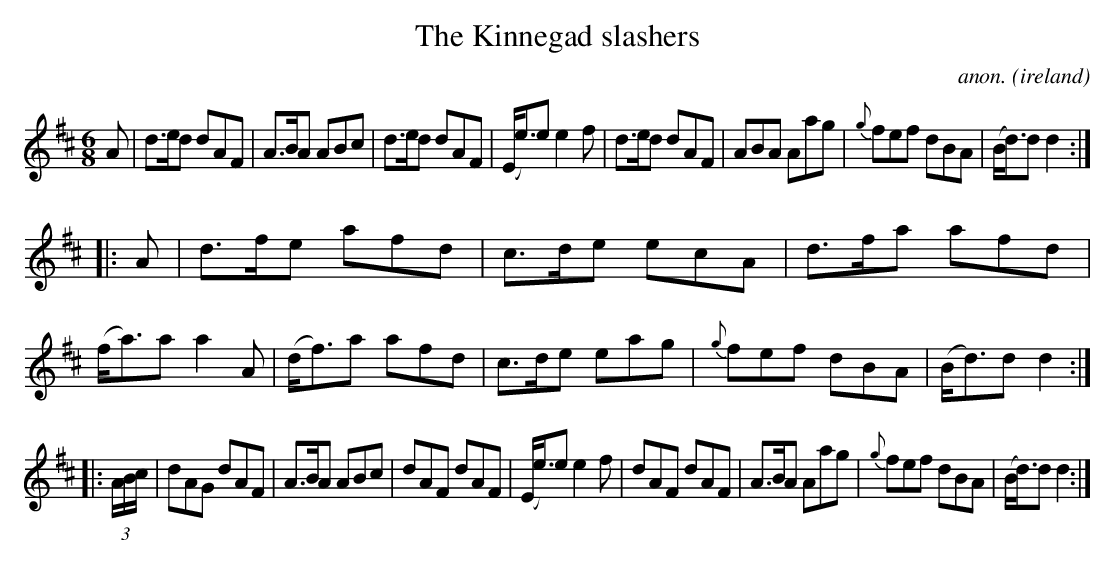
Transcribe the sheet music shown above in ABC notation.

X:1
T:The Kinnegad slashers
O:ireland
C:anon.
M:6/8
L:1/8
K:D
A|d>ed dAF|A>BA ABc|d>ed dAF|(E<e)e e2f|d>ed dAF|ABA Aag|{g}fef dBA|(B<d)d d2:|
|:A|d>fe afd|c>de ecA|d>fa afd|(f<a)a a2A|(d<f)a afd|c>de eag|{g}fef dBA|(B<d)d d2:|
|:(3A/B/c/|dAG dAF|A>BA ABc|dAF dAF|(E<e)e e2f|dAF dAF|A>BA Aag|{g}fef dBA|(B<d)d d2:|
